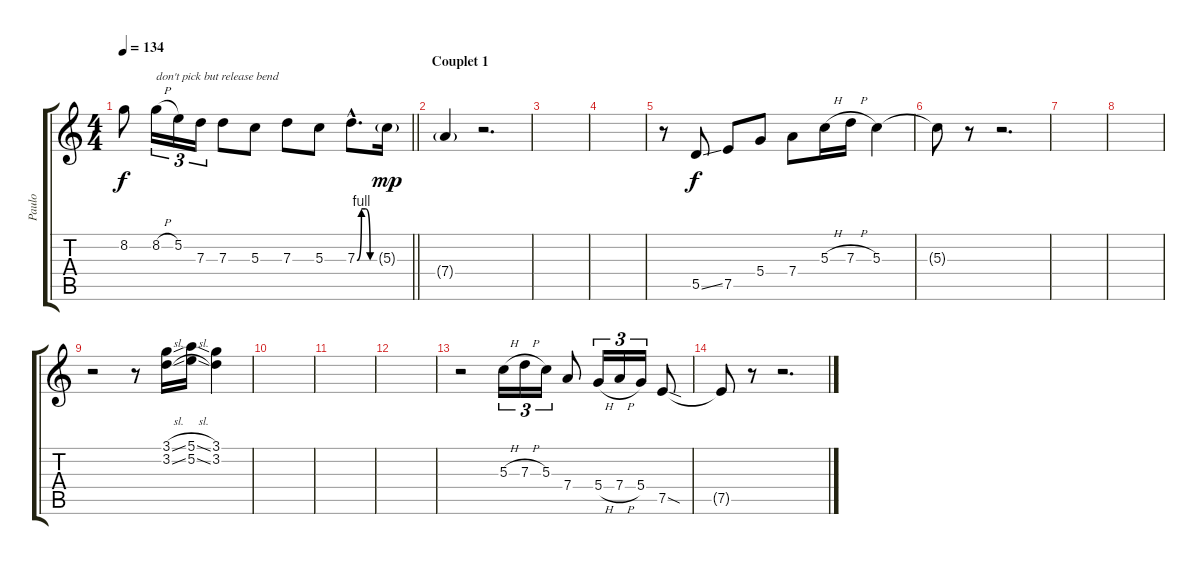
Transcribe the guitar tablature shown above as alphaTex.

\track ("Paulo" "Paulo") {instrument distortionguitar}
\staff {score tabs}
\tuning (E4 B3 G3 D3 A2 E2) {hide}
\ts (4 4)
\tempo 134
\clef g2
\barLineRight lightlight
\ks c
8.2{t}.8{dy f} 8.2{h}.16{tu (3 2) txt "don't pick but release bend"} 5.2.16{tu (3 2)} 7.3.16{tu (3 2)} 7.3.8 5.3.8 7.3.8 5.3.8 7.3{be (custom 0 0 15 4 30 4 45 0 60 0) hac}.8{d} 5.3{g}.16{dy mp} |
\section ("" "Couplet 1")
7.4{g}.4 r.2{d} |
|
|
r.8 5.5{ss}.8{dy f} 7.5.8 5.4.8 7.4.8 5.3{h}.16 7.3{h}.16 5.3.4 |
5.3{t}.8 r.8 r.2{d} |
|
|
r.2 r.8 (3.1{sl} 3.2{sl}).16 (5.1{sl} 5.2{sl}).16 (3.1 3.2).4 |
|
|
|
r.2 5.3{h}.16{tu (3 2)} 7.3{h}.16{tu (3 2)} 5.3.16{tu (3 2)} 7.4.8 5.4{h}.16{tu (3 2)} 7.4{h}.16{tu (3 2)} 5.4.16{tu (3 2)} 7.5{sod}.8 |
7.5{t}.8 r.8 r.2{d}
